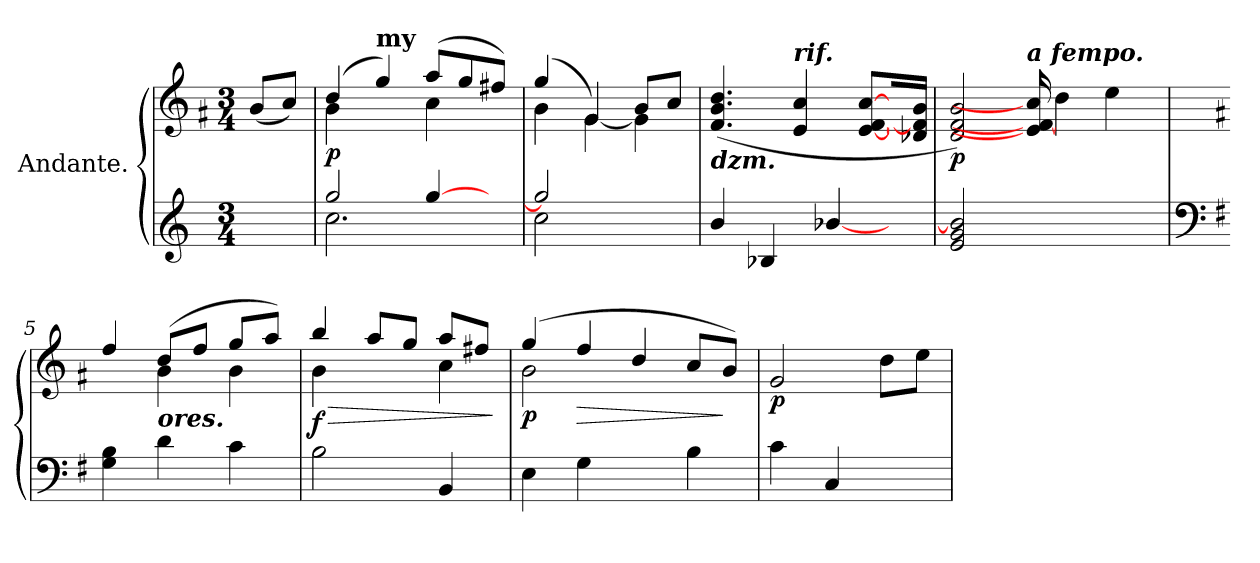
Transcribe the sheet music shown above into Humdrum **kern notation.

**kern	**kern	**dynam
*part1	*part1	*part1
*staff2	*staff1	*staff1/2
*I"Andante.	*	*
*	*clefG3	*
*	*k[f#]	*
*M3/4	*M3/4	*
=	=	=
4ryy	(<8g/L	.
.	8a/J)	.
=1	=1	=1
*^	*^	*
!	!	!	!	!LO:DY:b
2gg/	2.cc\	(>4b/	4g\	p
!	!	!LO:TX:a:B:t=my	!	!
.	.	4ee/)	4ryy	.
[>4gg/	.	(>8ff#/L	4a\	.
.	.	8ee/	.	.
8ryy	8ryy	8dd#X/J)	8ryy	.
=2	=2	=2	=2	=2
2gg/]	2cc\	(>4ee/	4g\	.
.	.	4e/)	[<4e\	.
4ryy	4ryy	8g/L	4e\]	.
.	.	8a/J	.	.
*v	*v	*	*	*
*	*v	*v	*
=3	=3	=3
!	!LO:TX:b:Bi:t=dzm.	!
4b/	(>4.d/ 4.g/ 4.b/	.
4B-X/	.	.
!	!LO:TX:a:Bi:t=rif.	!
.	4c/ 4a/	.
[>4b-/	.	.
.	[8c/ [>8d/ [8a/L	.
8ryy	16ryy	.
.	16B-/ 16d/] 16g/Jk	.
=4	=4	=4
!	!	!LO:DY:b
2e/ 2g/ 2b-/]	2B/ 2d/ 2g/)	p
!	!LO:TX:a:Bi:t=a fempo.	!
2ryy	16c/] 16d/_ 16a/]L	.
.	4b\	.
.	4cc\	.
16ryy	.	.
!!LO:LB:g=z
=5	=5	=5
*clefF4	*	*
*k[f#]	*k[f#]	*
*	*^	*
4G\ 4B\	4dd/	4ryy	.
!	!LO:TX:b:Bi:t=ores.	!	!
4d\	(>8b/L	4g\	.
.	8dd/J	.	.
4c\	8ee/L	4g\	.
.	8ff#/J)	.	.
=6	=6	=6	=6
!	!	!	!LO:HP:b
!	!	!	!LO:DY:n=1:b
2B\	4gg/	4g\	> f
.	8ff#/L	4ryy	.
.	8ee/J	.	.
4BB/	8ff#/L	4a\	.
.	8dd#X/J	.	.
*	*v	*v	*
.	.	]
=7	=7	=7
*	*^	*
!	!	!	!LO:DY:b
4E\	(>4ee/	2g\	p
!	!	!	!LO:HP:b
4G\	4dd/	.	>
4ryy	4b/	2ryy	.
4B\	8a/L	.	.
.	8g/J)	.	]
*	*v	*v	*
=8	=8	=8
!	!	!LO:DY:b
4c\	2e/	p
4C/	.	.
4ryy	8b\L	.
.	8cc\J	.
=	=	=
*-	*-	*-
